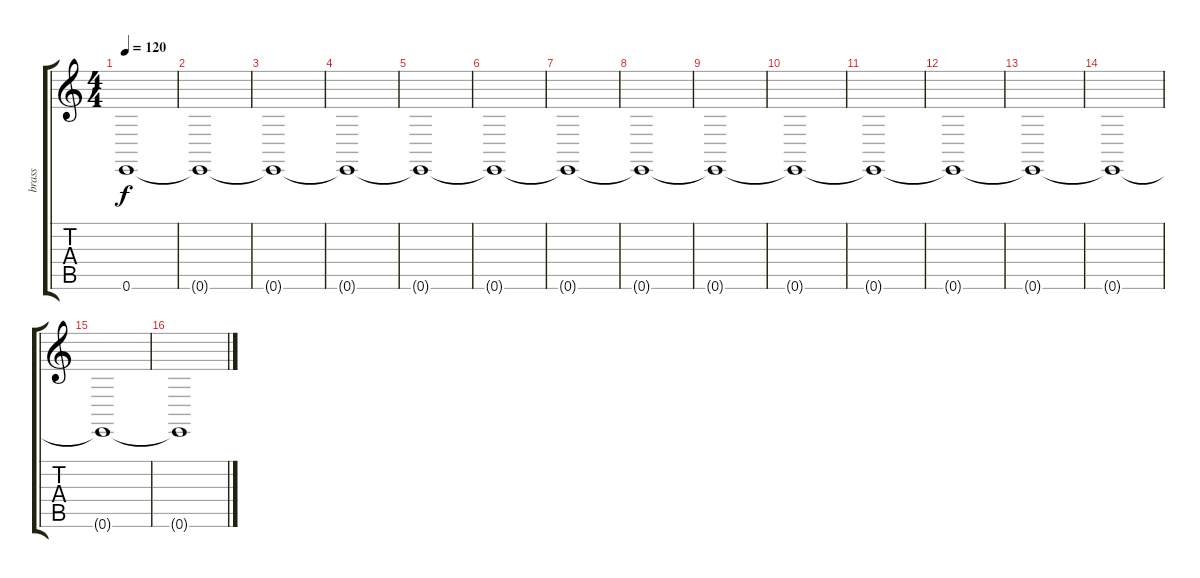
\track ("brass" "brass") {instrument brasssection}
\staff {score tabs}
\tuning (E4 B3 G3 D3 A2 E2) {hide}
\ts (4 4)
\tempo 120
\clef g2
\ks c
0.6{t}.1{dy f} |
0.6{t}.1 |
0.6{t}.1 |
0.6{t}.1 |
0.6{t}.1 |
0.6{t}.1 |
0.6{t}.1 |
0.6{t}.1 |
0.6{t}.1 |
0.6{t}.1 |
0.6{t}.1 |
0.6{t}.1 |
0.6{t}.1 |
0.6{t}.1 |
0.6{t}.1 |
0.6{t}.1
